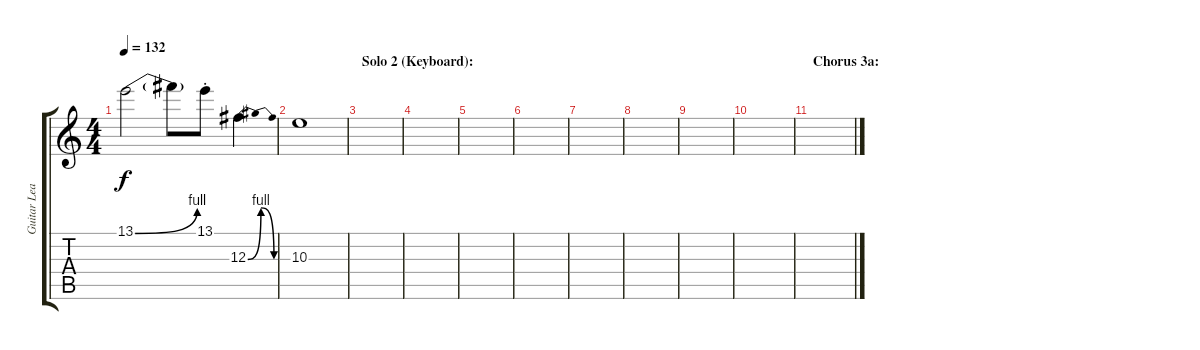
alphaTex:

\track ("Guitar Lead" "Guitar Lea") {instrument distortionguitar}
\staff {score tabs}
\tuning (Eb4 Bb3 Gb3 Db3 Ab2 Eb2) {hide}
\ts (4 4)
\tempo 132
\clef g2
\ks c
13.1{be (bend 0 0 60 4)}.2{dy f} 13.1{t}.8 13.1{st}.8 12.3{be (bendrelease 0 0 30 4 45 4 60 0)}.4 |
10.3.1 |
\section ("" "Solo 2 (Keyboard):")
|
|
|
|
|
|
|
|
\section ("" "Chorus 3a:")
